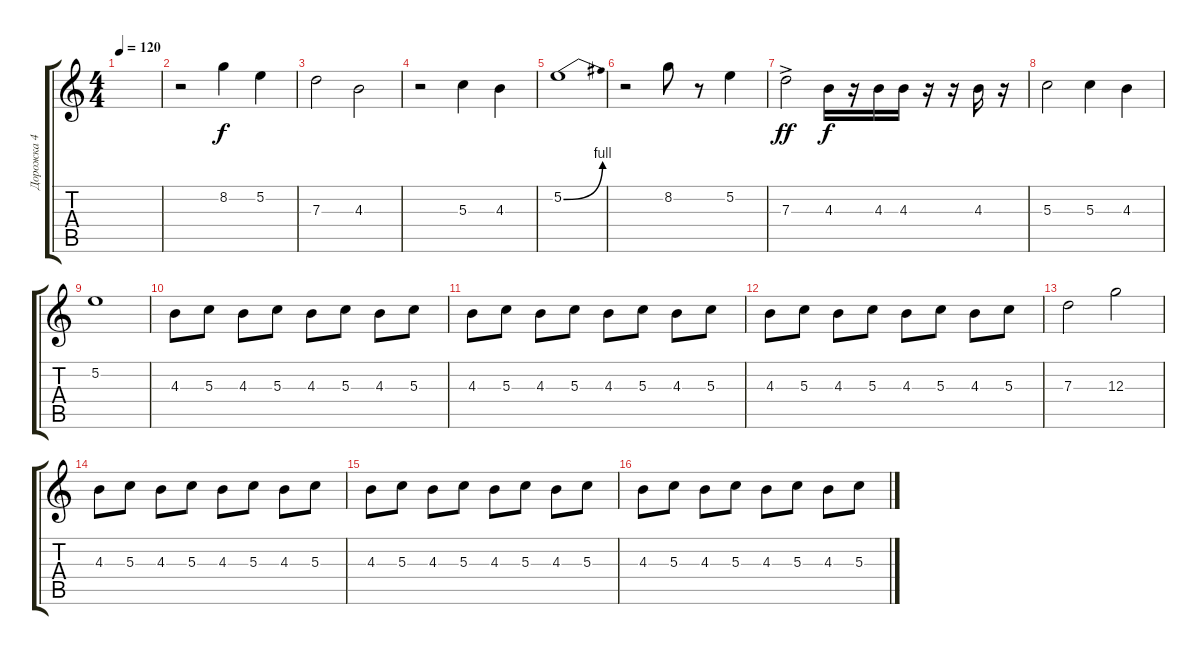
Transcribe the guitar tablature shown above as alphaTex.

\track ("Дорожка 4" "Дорожка 4") {instrument distortionguitar}
\staff {score tabs}
\tuning (E4 B3 G3 D3 A2 E2) {hide}
\ts (4 4)
\tempo 120
\clef g2
\ks c
|
r.2 8.2.4 5.2.4 |
7.3.2 4.3.2 |
r.2 5.3.4 4.3.4 |
5.2{be (bend 0 0 60 4)}.1 |
r.2 8.2.8 r.8 5.2.4 |
7.3{ac}.2{dy ff} 4.3.16{dy f} r.16 4.3.16 4.3.16 r.16 r.16 4.3.16 r.16 |
5.3.2 5.3.4 4.3.4 |
5.2.1 |
4.3.8 5.3.8 4.3.8 5.3.8 4.3.8 5.3.8 4.3.8 5.3.8 |
4.3.8 5.3.8 4.3.8 5.3.8 4.3.8 5.3.8 4.3.8 5.3.8 |
4.3.8 5.3.8 4.3.8 5.3.8 4.3.8 5.3.8 4.3.8 5.3.8 |
7.3.2 12.3.2 |
4.3.8 5.3.8 4.3.8 5.3.8 4.3.8 5.3.8 4.3.8 5.3.8 |
4.3.8 5.3.8 4.3.8 5.3.8 4.3.8 5.3.8 4.3.8 5.3.8 |
4.3.8 5.3.8 4.3.8 5.3.8 4.3.8 5.3.8 4.3.8 5.3.8
